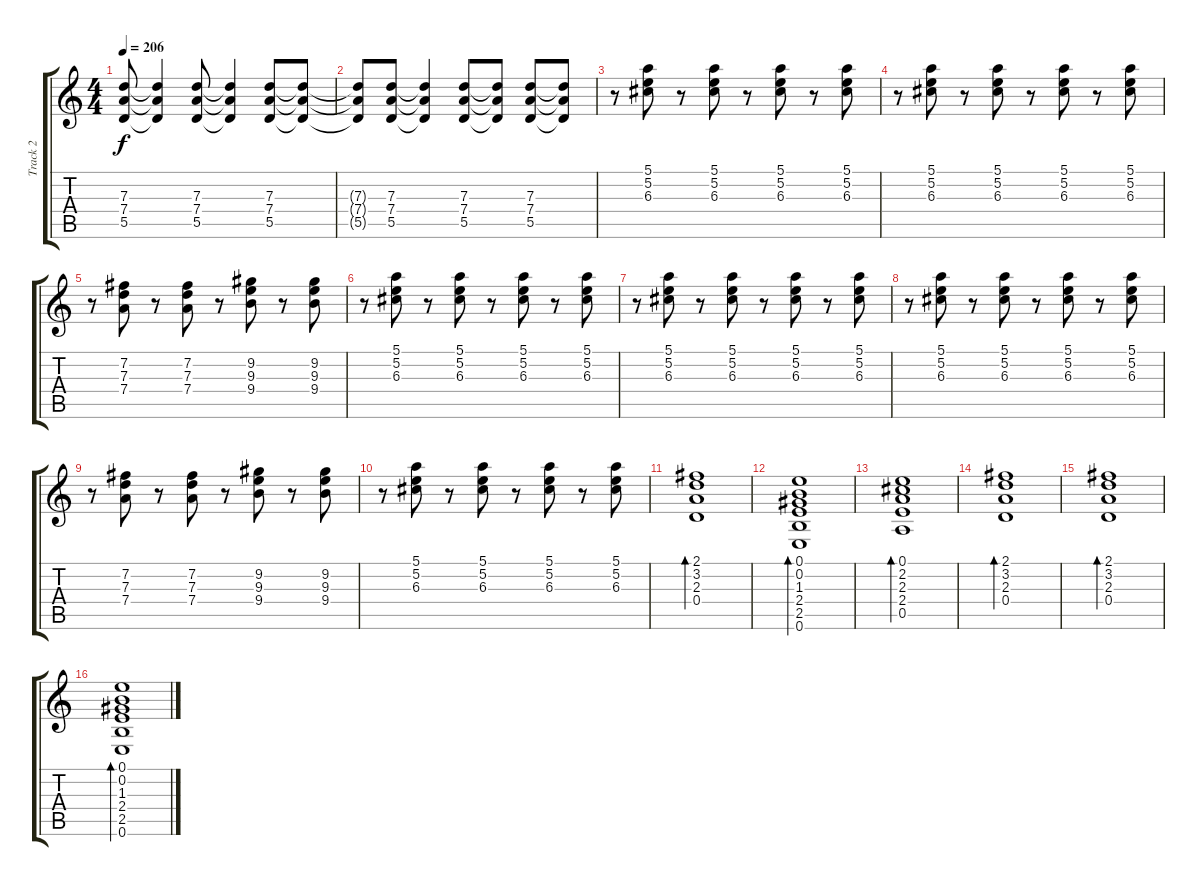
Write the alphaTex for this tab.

\track ("Track 2" "Track 2") {instrument overdrivenguitar}
\staff {score tabs}
\tuning (E4 B3 G3 D3 A2 E2) {hide}
\ts (4 4)
\tempo 206
\clef g2
\ks c
(7.3 7.4 5.5).8{dy f} (7.3{t} 7.4{t} 5.5{t}).4 (7.3 7.4 5.5).8 (7.3{t} 7.4{t} 5.5{t}).4 (7.3 7.4 5.5).8 (7.3{t} 7.4{t} 5.5{t}).8 |
(7.3{t} 7.4{t} 5.5{t}).8 (7.3 7.4 5.5).8 (7.3{t} 7.4{t} 5.5{t}).4 (7.3 7.4 5.5).8 (7.3{t} 7.4{t} 5.5{t}).8 (7.3 7.4 5.5).8 (7.3{t} 7.4{t} 5.5{t}).8 |
r.8{instrument acousticguitarsteel} (5.1 5.2 6.3).8 r.8 (5.1 5.2 6.3).8 r.8 (5.1 5.2 6.3).8 r.8 (5.1 5.2 6.3).8 |
r.8 (5.1 5.2 6.3).8 r.8 (5.1 5.2 6.3).8 r.8 (5.1 5.2 6.3).8 r.8 (5.1 5.2 6.3).8 |
r.8 (7.2 7.3 7.4).8 r.8 (7.2 7.3 7.4).8 r.8 (9.2 9.3 9.4).8 r.8 (9.2 9.3 9.4).8 |
r.8 (5.1 5.2 6.3).8 r.8 (5.1 5.2 6.3).8 r.8 (5.1 5.2 6.3).8 r.8 (5.1 5.2 6.3).8 |
r.8 (5.1 5.2 6.3).8 r.8 (5.1 5.2 6.3).8 r.8 (5.1 5.2 6.3).8 r.8 (5.1 5.2 6.3).8 |
r.8 (5.1 5.2 6.3).8 r.8 (5.1 5.2 6.3).8 r.8 (5.1 5.2 6.3).8 r.8 (5.1 5.2 6.3).8 |
r.8 (7.2 7.3 7.4).8 r.8 (7.2 7.3 7.4).8 r.8 (9.2 9.3 9.4).8 r.8 (9.2 9.3 9.4).8 |
r.8 (5.1 5.2 6.3).8 r.8 (5.1 5.2 6.3).8 r.8 (5.1 5.2 6.3).8 r.8 (5.1 5.2 6.3).8 |
(2.1 3.2 2.3 0.4).1{bd 240} |
(0.1 0.2 1.3 2.4 2.5 0.6).1{bd 240} |
(0.1 2.2 2.3 2.4 0.5).1{bd 240} |
(2.1 3.2 2.3 0.4).1{bd 240} |
(2.1 3.2 2.3 0.4).1{bd 240} |
(0.1 0.2 1.3 2.4 2.5 0.6).1{bd 240}
